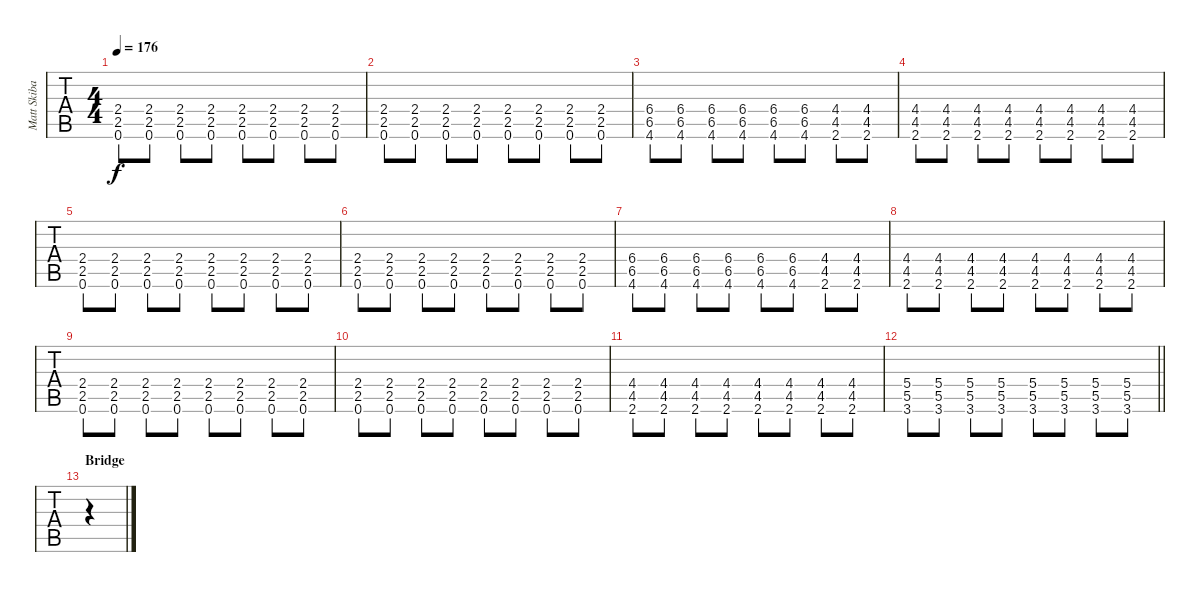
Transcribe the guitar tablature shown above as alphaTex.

\track ("Matt Skiba - Guitar One - Left Channel" "Matt Skiba") {instrument distortionguitar}
\staff {tabs}
\tuning (E4 B3 G3 D3 A2 E2) {hide}
\ts (4 4)
\tempo 176
\clef g2
\ks b
(2.4 2.5 0.6).8{dy f} (2.4 2.5 0.6).8 (2.4 2.5 0.6).8 (2.4 2.5 0.6).8 (2.4 2.5 0.6).8 (2.4 2.5 0.6).8 (2.4 2.5 0.6).8 (2.4 2.5 0.6).8 |
(2.4 2.5 0.6).8 (2.4 2.5 0.6).8 (2.4 2.5 0.6).8 (2.4 2.5 0.6).8 (2.4 2.5 0.6).8 (2.4 2.5 0.6).8 (2.4 2.5 0.6).8 (2.4 2.5 0.6).8 |
(6.4 6.5 4.6).8 (6.4 6.5 4.6).8 (6.4 6.5 4.6).8 (6.4 6.5 4.6).8 (6.4 6.5 4.6).8 (6.4 6.5 4.6).8 (4.4 4.5 2.6).8 (4.4 4.5 2.6).8 |
(4.4 4.5 2.6).8 (4.4 4.5 2.6).8 (4.4 4.5 2.6).8 (4.4 4.5 2.6).8 (4.4 4.5 2.6).8 (4.4 4.5 2.6).8 (4.4 4.5 2.6).8 (4.4 4.5 2.6).8 |
(2.4 2.5 0.6).8 (2.4 2.5 0.6).8 (2.4 2.5 0.6).8 (2.4 2.5 0.6).8 (2.4 2.5 0.6).8 (2.4 2.5 0.6).8 (2.4 2.5 0.6).8 (2.4 2.5 0.6).8 |
(2.4 2.5 0.6).8 (2.4 2.5 0.6).8 (2.4 2.5 0.6).8 (2.4 2.5 0.6).8 (2.4 2.5 0.6).8 (2.4 2.5 0.6).8 (2.4 2.5 0.6).8 (2.4 2.5 0.6).8 |
(6.4 6.5 4.6).8 (6.4 6.5 4.6).8 (6.4 6.5 4.6).8 (6.4 6.5 4.6).8 (6.4 6.5 4.6).8 (6.4 6.5 4.6).8 (4.4 4.5 2.6).8 (4.4 4.5 2.6).8 |
(4.4 4.5 2.6).8 (4.4 4.5 2.6).8 (4.4 4.5 2.6).8 (4.4 4.5 2.6).8 (4.4 4.5 2.6).8 (4.4 4.5 2.6).8 (4.4 4.5 2.6).8 (4.4 4.5 2.6).8 |
(2.4 2.5 0.6).8 (2.4 2.5 0.6).8 (2.4 2.5 0.6).8 (2.4 2.5 0.6).8 (2.4 2.5 0.6).8 (2.4 2.5 0.6).8 (2.4 2.5 0.6).8 (2.4 2.5 0.6).8 |
(2.4 2.5 0.6).8 (2.4 2.5 0.6).8 (2.4 2.5 0.6).8 (2.4 2.5 0.6).8 (2.4 2.5 0.6).8 (2.4 2.5 0.6).8 (2.4 2.5 0.6).8 (2.4 2.5 0.6).8 |
(4.4 4.5 2.6).8 (4.4 4.5 2.6).8 (4.4 4.5 2.6).8 (4.4 4.5 2.6).8 (4.4 4.5 2.6).8 (4.4 4.5 2.6).8 (4.4 4.5 2.6).8 (4.4 4.5 2.6).8 |
\barLineRight lightlight
(5.4 5.5 3.6).8 (5.4 5.5 3.6).8 (5.4 5.5 3.6).8 (5.4 5.5 3.6).8 (5.4 5.5 3.6).8 (5.4 5.5 3.6).8 (5.4 5.5 3.6).8 (5.4 5.5 3.6).8 |
\section ("" "Bridge")
